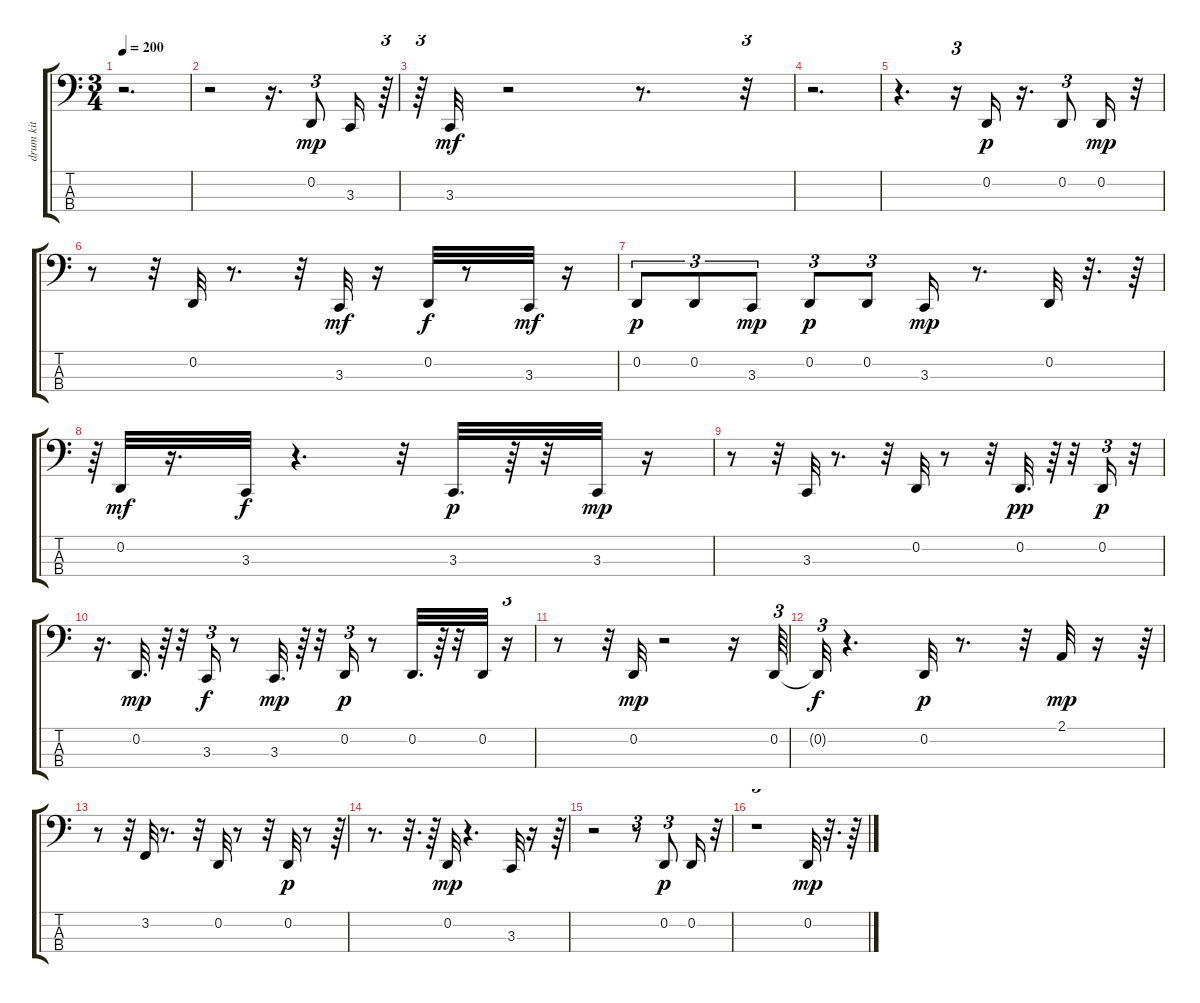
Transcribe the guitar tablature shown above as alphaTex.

\track (" drum kit (bass dr./snare dr./tom)" " drum kit ") {instrument brightacousticpiano}
\staff {score tabs}
\tuning (G2 D2 A1 E1) {hide}
\ts (3 4)
\tempo 200
\clef f4
\ks c
r.2{d dy mf} |
r.2 r.16{d} 0.2.8{tu (3 2) dy mp} 3.3.16 r.64{tu (3 2)} |
r.64{tu (3 2)} 3.3.32{dy mf} r.2 r.8{d} r.32{tu (3 2)} |
r.2{d} |
r.4{d} r.16{tu (3 2)} 0.2.16{dy p} r.16{d} 0.2.8{tu (3 2)} 0.2.16{dy mp} r.32 |
r.8 r.32 0.2.32 r.8{d} r.32 3.3.32{dy mf} r.16 0.2.32{dy f} r.8 3.3.32{dy mf} r.16 |
0.2.8{tu (3 2) dy p} 0.2.8{tu (3 2)} 3.3.8{tu (3 2) dy mp} 0.2.8{tu (3 2) dy p} 0.2.8{tu (3 2)} 3.3.16{dy mp} r.8{d} 0.2.32 r.32{d} r.64 |
r.64{tu (3 2)} 0.2.32{dy mf} r.16{d} 3.3.32{dy f} r.4{d} r.32 3.3.32{d dy p} r.64 r.32 3.3.32{dy mp} r.16 |
r.8 r.32 3.3.32 r.8{d} r.32 0.2.32 r.8 r.32 0.2.32{d dy pp} r.64 r.32 0.2.16{tu (3 2) dy p} r.32 |
r.16{d} 0.2.32{d dy mp} r.64 r.32 3.3.16{tu (3 2) dy f} r.8 3.3.32{d dy mp} r.64 r.32 0.2.16{tu (3 2) dy p} r.8 0.2.32{d} r.64 r.32 0.2.32 r.16{tu (3 2)} |
r.8 r.32{tu (3 2)} 0.2.32{dy mp} r.2 r.16 0.2.64{tu (3 2)} |
0.2{t}.32{tu (3 2) dy f} r.4{d} 0.2.32{dy p} r.8{d} r.32 2.1.32{dy mp} r.16 r.64{tu (3 2)} |
r.8 r.32{tu (3 2)} 3.2.32 r.8{d} r.32 0.2.32 r.8 r.32 0.2.32{dy p} r.8 r.64{tu (3 2)} |
r.8{d} r.32{d} r.64 0.2.32{dy mp} r.4{d} 3.3.32 r.16 r.64{tu (3 2)} |
r.2 r.8{tu (3 2)} 0.2.8{tu (3 2) dy p} 0.2.16 r.32{tu (3 2)} |
r.1{tu (3 2)} 0.2.32{dy mp} r.32{d} r.64
